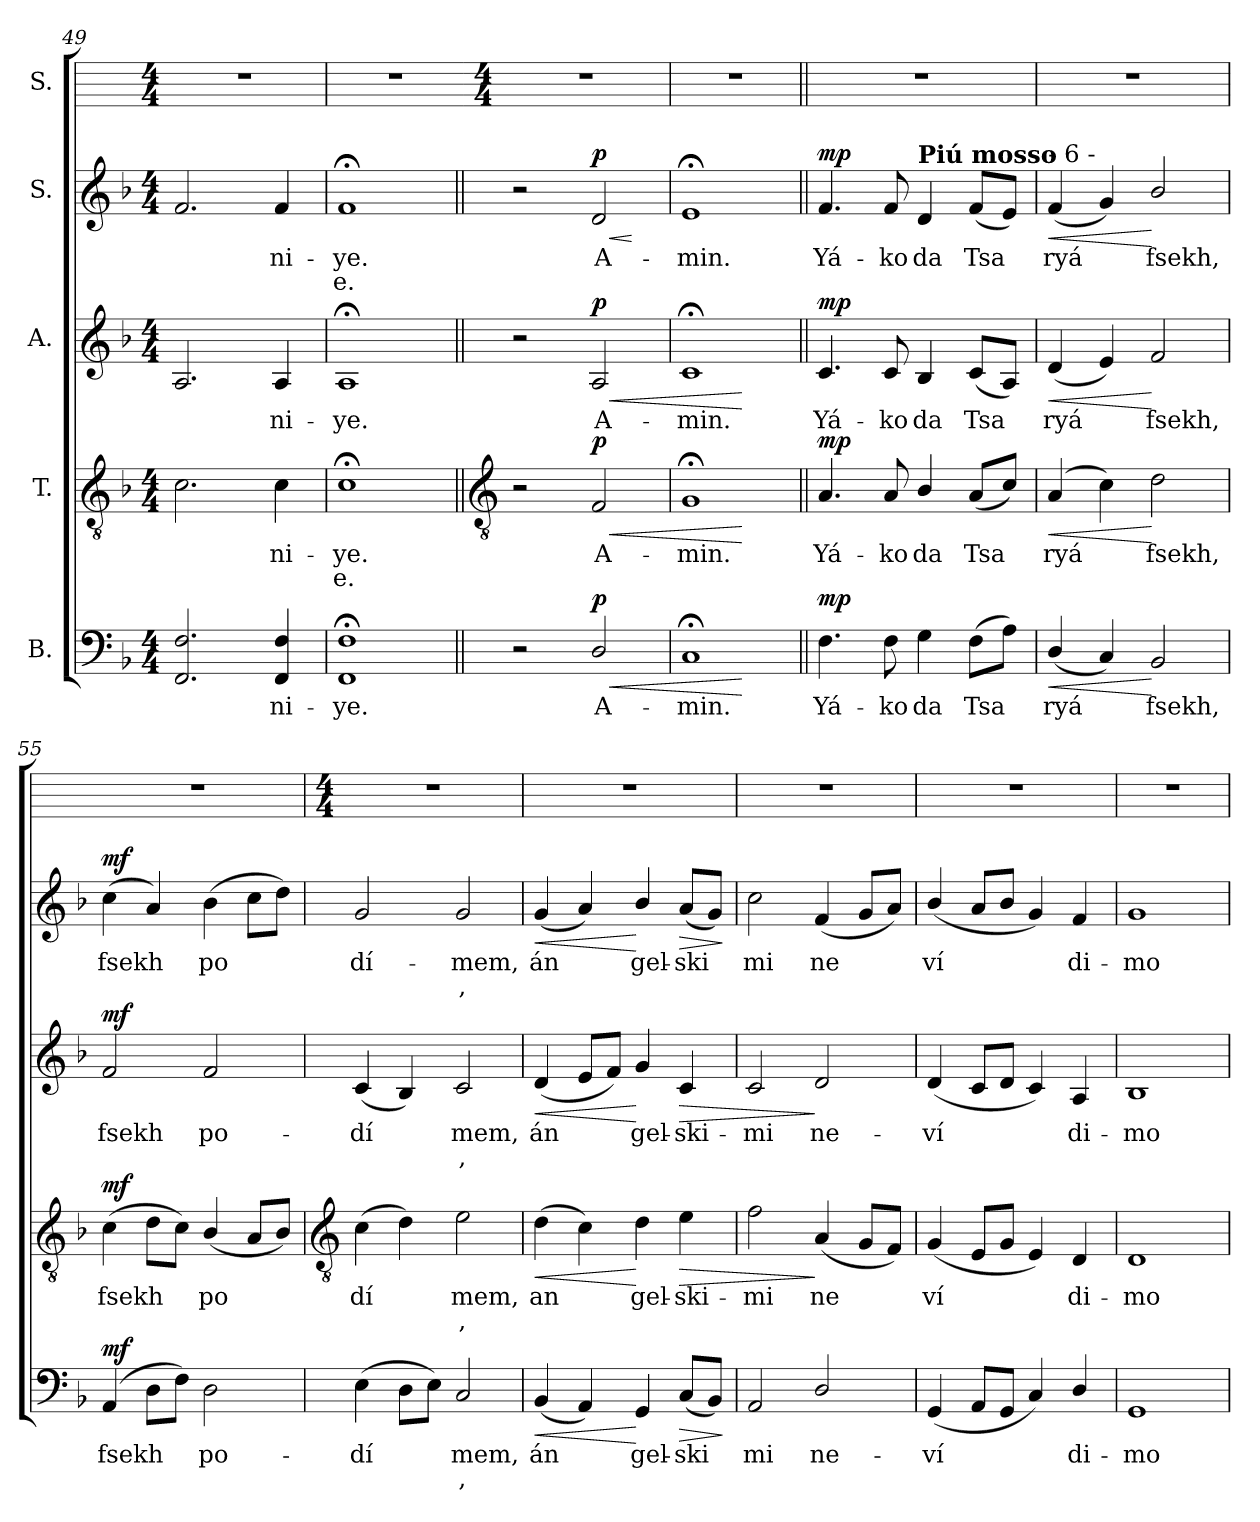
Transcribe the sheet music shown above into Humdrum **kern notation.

**kern	**text	**text	**dynam	**kern	**text	**text	**dynam	**kern	**text	**text	**dynam	**kern	**text	**text	**dynam	**kern
*part5	*part5	*part5	*part5	*part4	*part4	*part4	*part4	*part3	*part3	*part3	*part3	*part2	*part2	*part2	*part2	*part1
*staff5	*staff5	*staff5	*staff5	*staff4	*staff4	*staff4	*staff4	*staff3	*staff3	*staff3	*staff3	*staff2	*staff2	*staff2	*staff2	*staff1
*I"B.	*	*	*	*I"T.	*	*	*	*I"A.	*	*	*	*I"S.	*	*	*	*I"S.
*clefF4	*	*	*	*clefGv2	*	*	*	*clefG2	*	*	*	*clefG2	*	*	*	*
*k[b-]	*	*	*	*k[b-]	*	*	*	*k[b-]	*	*	*	*k[b-]	*	*	*	*
*F:	*	*	*	*F:	*	*	*	*F:	*	*	*	*F:	*	*	*	*
*M4/4	*	*	*	*M4/4	*	*	*	*M4/4	*	*	*	*M4/4	*	*	*	*M4/4
=49	=49	=49	=49	=49	=49	=49	=49	=49	=49	=49	=49	=49	=49	=49	=49	=49
2.FF 2.F	.	.	.	2.c	.	.	.	2.A	.	.	.	2.f	.	.	.	1r
!	!LO:LY:b	!	!	!	!LO:LY:b	!	!	!	!LO:LY:b	!	!	!	!LO:LY:b	!	!	!
4FF 4F	ni-	.	.	4c	ni-	.	.	4A	ni-	.	.	4f	ni-	.	.	.
=50	=50	=50	=50	=50	=50	=50	=50	=50	=50	=50	=50	=50	=50	=50	=50	=50
!	!LO:LY:b	!LO:LY:b	!	!	!LO:LY:b	!LO:LY:b	!	!	!LO:LY:b	!LO:LY:b	!	!	!LO:LY:b	!LO:LY:b	!	!
1FF;< 1F;<	-ye.	.	.	1c;<	-ye.	e.	.	1A;<	-ye.	.	.	1f;<	-ye.	e.	.	1r
!!LO:LB:g=z
=51||	=51	=51	=51	=51||	=51	=51	=51	=51||	=51	=51	=51	=51||	=51	=51	=51	=51
*	*	*	*	*clefGv2	*	*	*	*	*	*	*	*	*	*	*	*
*	*	*	*	*	*	*	*	*	*	*	*	*	*	*	*	*M4/4
2r	.	.	.	2r	.	.	.	2r	.	.	.	2r	.	.	.	1r
!	!LO:LY:b	!	!LO:HP:b	!	!LO:LY:b	!	!LO:HP:b	!	!LO:LY:b	!	!LO:HP:b	!	!LO:LY:b	!	!LO:HP:b	!
!	!	!	!LO:DY:n=1:b	!	!	!	!LO:DY:n=1:b	!	!	!	!LO:DY:n=1:b	!	!	!	!LO:DY:n=1:a	!
2D/	A-	.	< p	2F	A-	.	< p	2A	A-	.	< p	2d	A-	.	< p	.
.	.	.	.	.	.	.	.	.	.	.	.	.	.	.	[	.
=52	=52	=52	=52	=52	=52	=52	=52	=52	=52	=52	=52	=52	=52	=52	=52	=52
!	!LO:LY:b	!LO:LY:b	!	!	!LO:LY:b	!LO:LY:b	!	!	!LO:LY:b	!LO:LY:b	!	!	!LO:LY:b	!LO:LY:b	!	!
1C;<	-min.	.	.	1G;<	-min.	.	.	1c;<	-min.	.	.	1e;<	-min.	.	.	1r
.	.	.	[	.	.	.	[	.	.	.	[	.	.	.	.	.
=53||	=53||	=53||	=53||	=53||	=53||	=53||	=53||	=53||	=53||	=53||	=53||	=53||	=53||	=53||	=53||	=53||
!	!LO:LY:b	!	!LO:DY:a	!	!LO:LY:b	!	!LO:DY:b	!	!LO:LY:b	!	!LO:DY:b	!	!LO:LY:b	!	!LO:DY:a	!
4.F	Yá-	.	mp	4.A	Yá-	.	mp	4.c	Yá-	.	mp	4.f	Yá-	.	mp	1r
!	!LO:LY:b	!	!	!	!LO:LY:b	!	!	!	!LO:LY:b	!	!	!	!LO:LY:b	!	!	!
8F	-ko	.	.	8A	-ko	.	.	8c	-ko	.	.	8f	-ko	.	.	.
!	!	!	!	!	!	!	!	!	!	!	!	!LO:TX:a:B:t=Piú mosso	!	!	!	!
!	!LO:LY:b	!	!	!	!LO:LY:b	!	!	!	!LO:LY:b	!	!	!	!LO:LY:b	!	!	!
4G	da	.	.	4B-/	da	.	.	4B-	da	.	.	4d	da	.	.	.
!	!LO:LY:b	!	!	!	!LO:LY:b	!	!	!	!LO:LY:b	!	!	!	!LO:LY:b	!	!	!
(>8FL	Tsa	.	.	(<8A/L	Tsa	.	.	(<8cL	Tsa	.	.	(<8fL	Tsa	.	.	.
8AJ)	.	.	.	8c/J)	.	.	.	8AJ)	.	.	.	8eJ)	.	.	.	.
=54	=54	=54	=54	=54	=54	=54	=54	=54	=54	=54	=54	=54	=54	=54	=54	=54
!	!	!	!	!	!	!	!	!	!	!	!	!LO:TX:a:t=- 6 -	!	!	!	!
!	!LO:LY:b	!	!LO:HP:b	!	!LO:LY:b	!	!LO:HP:b	!	!LO:LY:b	!	!LO:HP:b	!	!LO:LY:b	!	!LO:HP:b	!
(<4D/	ryá	.	<	(<4A	ryá	.	<	(<4d	ryá	.	<	(<4f	ryá	.	<	1r
4C)	.	.	.	4c)	.	.	.	4e)	.	.	.	4g)	.	.	.	.
!	!LO:LY:b	!	!	!	!LO:LY:b	!	!	!	!LO:LY:b	!	!	!	!LO:LY:b	!	!	!
2BB-	fsekh,	.	[	2d	fsekh,	.	[	2f	fsekh,	.	[	2b-/	fsekh,	.	[	.
=55	=55	=55	=55	=55	=55	=55	=55	=55	=55	=55	=55	=55	=55	=55	=55	=55
!	!LO:LY:b	!	!LO:DY:b	!	!LO:LY:b	!	!LO:DY:b	!	!LO:LY:b	!	!LO:DY:b	!	!LO:LY:b	!	!LO:DY:b	!
(>4AA	fsekh	.	mf	(>4c	fsekh	.	mf	2f	fsekh	.	mf	(<4cc	fsekh	.	mf	1r
8DL	.	.	.	8dL	.	.	.	.	.	.	.	4a)	.	.	.	.
8FJ)	.	.	.	8cJ)	.	.	.	.	.	.	.	.	.	.	.	.
!	!LO:LY:b	!	!	!	!LO:LY:b	!	!	!	!LO:LY:b	!	!	!	!LO:LY:b	!	!	!
2D	po-	.	.	(<4B-/	po	.	.	2f	po-	.	.	(>4b-	po	.	.	.
.	.	.	.	8AL	.	.	.	.	.	.	.	8ccL	.	.	.	.
.	.	.	.	8B-J)	.	.	.	.	.	.	.	8ddJ)	.	.	.	.
!!LO:LB:g=z
=56	=56	=56	=56	=56	=56	=56	=56	=56	=56	=56	=56	=56	=56	=56	=56	=56
*	*	*	*	*clefGv2	*	*	*	*	*	*	*	*	*	*	*	*
*	*	*	*	*	*	*	*	*	*	*	*	*	*	*	*	*M4/4
!	!LO:LY:b	!	!	!	!LO:LY:b	!	!	!	!LO:LY:b	!	!	!	!LO:LY:b	!	!	!
(>4E	-dí	.	.	(>4c	dí	.	.	(<4c	-dí	.	.	2g	dí-	.	.	1r
8DL	.	.	.	4d)	.	.	.	4B-)	.	.	.	.	.	.	.	.
8EJ)	.	.	.	.	.	.	.	.	.	.	.	.	.	.	.	.
!	!LO:LY:b	!LO:LY:b	!	!	!LO:LY:b	!LO:LY:b	!	!	!LO:LY:b	!LO:LY:b	!	!	!LO:LY:b	!LO:LY:b	!	!
2C	mem,	,	.	2e	mem,	,	.	2c	mem,	,	.	2g	-mem,	,	.	.
=57	=57	=57	=57	=57	=57	=57	=57	=57	=57	=57	=57	=57	=57	=57	=57	=57
!	!LO:LY:b	!	!LO:HP:b	!	!LO:LY:b	!	!LO:HP:b	!	!LO:LY:b	!	!LO:HP:b	!	!LO:LY:b	!	!LO:HP:b	!
(<4BB-	án	.	<	(>4d	an	.	<	(<4d	án	.	<	(<4g	án	.	<	1r
4AA)	.	.	.	4c)	.	.	.	8eL	.	.	.	4a)	.	.	.	.
.	.	.	.	.	.	.	.	8fJ)	.	.	.	.	.	.	.	.
!	!LO:LY:b	!	!	!	!LO:LY:b	!	!	!	!LO:LY:b	!	!	!	!LO:LY:b	!	!	!
4GG	gel-	.	[	4d	gel-	.	[	4g	gel-	.	[	4b-/	gel-	.	[	.
!	!LO:LY:b	!	!LO:HP:b	!	!LO:LY:b	!	!LO:HP:b	!	!LO:LY:b	!	!LO:HP:b	!	!LO:LY:b	!	!LO:HP:b	!
(<8CL	-ski	.	>	4e	-ski-	.	>	4c	-ski-	.	>	(<8aL	-ski	.	>	.
8BB-J)	.	.	.	.	.	.	.	.	.	.	.	8gJ)	.	.	.	.
.	.	.	]	.	.	.	.	.	.	.	.	.	.	.	]	.
=58	=58	=58	=58	=58	=58	=58	=58	=58	=58	=58	=58	=58	=58	=58	=58	=58
!	!LO:LY:b	!	!	!	!LO:LY:b	!	!	!	!LO:LY:b	!	!	!	!LO:LY:b	!	!	!
2AA	mi	.	.	2f	-mi	.	.	2c	-mi	.	.	2cc	mi	.	.	1r
!	!LO:LY:b	!	!	!	!LO:LY:b	!	!	!	!LO:LY:b	!	!	!	!LO:LY:b	!	!	!
2D/	ne-	.	.	(<4A	ne	.	]	2d	ne-	.	]	(<4f	ne	.	.	.
.	.	.	.	8GL	.	.	.	.	.	.	.	8gL	.	.	.	.
.	.	.	.	8FJ)	.	.	.	.	.	.	.	8aJ)	.	.	.	.
=59	=59	=59	=59	=59	=59	=59	=59	=59	=59	=59	=59	=59	=59	=59	=59	=59
!	!LO:LY:b	!	!	!	!LO:LY:b	!	!	!	!LO:LY:b	!	!	!	!LO:LY:b	!	!	!
(<4GG/	-ví	.	.	(<4G	ví	.	.	(<4d	-ví	.	.	(<4b-/	ví	.	.	1r
8AA/L	.	.	.	8EL	.	.	.	8cL	.	.	.	8aL	.	.	.	.
8GG/J	.	.	.	8GJ	.	.	.	8dJ	.	.	.	8b-J	.	.	.	.
4C/)	.	.	.	4E)	.	.	.	4c)	.	.	.	4g)	.	.	.	.
!	!LO:LY:b	!	!	!	!LO:LY:b	!	!	!	!LO:LY:b	!	!	!	!LO:LY:b	!	!	!
4D/	di-	.	.	4D	di-	.	.	4A	di-	.	.	4f	di-	.	.	.
=60	=60	=60	=60	=60	=60	=60	=60	=60	=60	=60	=60	=60	=60	=60	=60	=60
!	!LO:LY:b	!	!	!	!LO:LY:b	!	!	!	!LO:LY:b	!	!	!	!LO:LY:b	!	!	!
1GG	-mo	.	.	1D	-mo	.	.	1B-	-mo	.	.	1g	-mo	.	.	1r
=	=	=	=	=	=	=	=	=	=	=	=	=	=	=	=	=
*-	*-	*-	*-	*-	*-	*-	*-	*-	*-	*-	*-	*-	*-	*-	*-	*-
